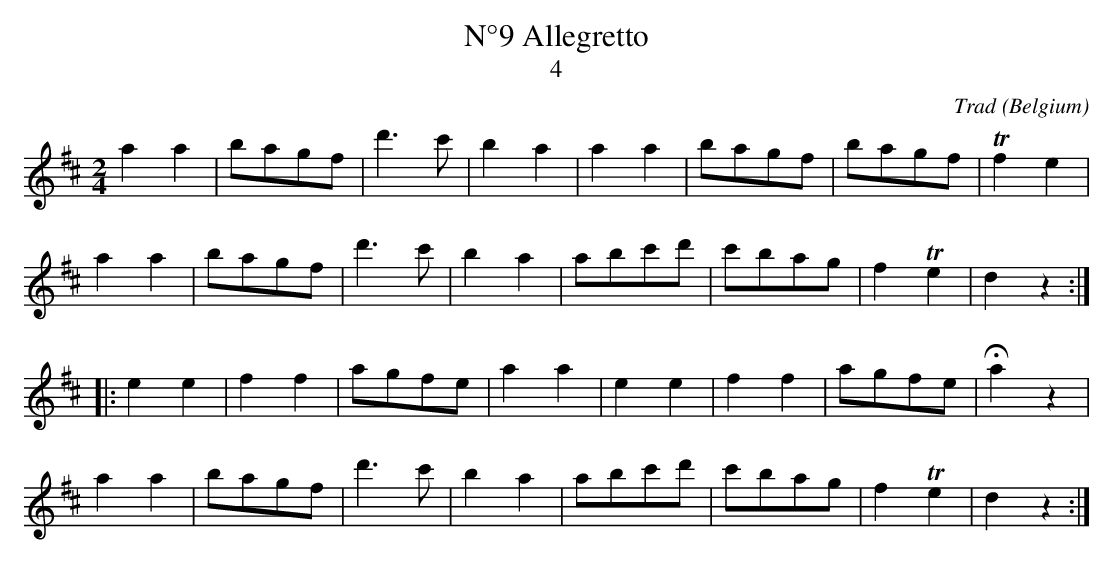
X:1
T:N°9 Allegretto
T:4
C:Trad
O:Belgium
M:2/4
L:1/8
K:Dmaj
a2a2|bagf|d'3c'|b2a2|a2a2|bagf|bagf|!trill!f2e2|
a2a2|bagf|d'3c'|b2a2|abc'd'|c'bag|f2!trill!e2|d2 z2:|
|:e2e2|f2f2|agfe|a2a2|e2e2|f2f2|agfe|!fermata!a2z2|
a2a2|bagf|d'3c'|b2a2|abc'd'|c'bag|f2!trill!e2|d2 z2:|]
